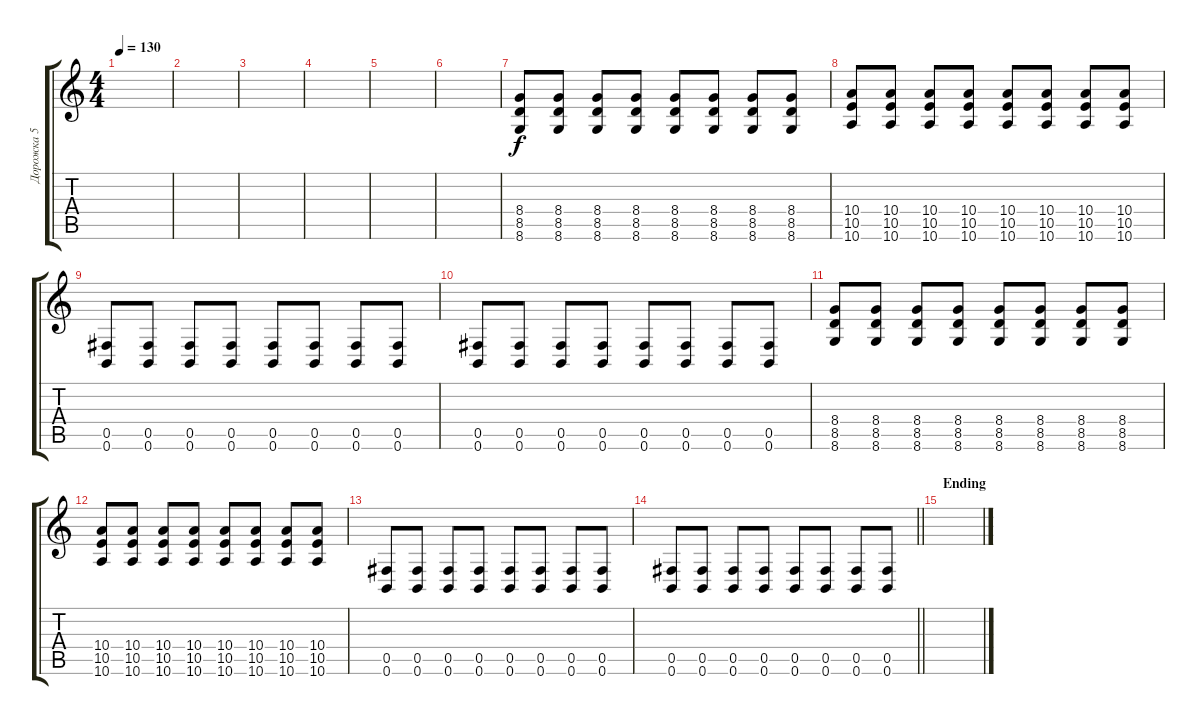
\track ("Дорожка 5" "Дорожка 5") {instrument distortionguitar}
\staff {score tabs}
\tuning (Db4 Ab3 E3 B2 Gb2 B1) {hide}
\ts (4 4)
\tempo 130
\clef g2
\ks c
|
|
|
|
|
|
(8.4 8.5 8.6).8 (8.4 8.5 8.6).8 (8.4 8.5 8.6).8 (8.4 8.5 8.6).8 (8.4 8.5 8.6).8 (8.4 8.5 8.6).8 (8.4 8.5 8.6).8 (8.4 8.5 8.6).8 |
(10.4 10.5 10.6).8 (10.4 10.5 10.6).8 (10.4 10.5 10.6).8 (10.4 10.5 10.6).8 (10.4 10.5 10.6).8 (10.4 10.5 10.6).8 (10.4 10.5 10.6).8 (10.4 10.5 10.6).8 |
(0.5 0.6).8 (0.5 0.6).8 (0.5 0.6).8 (0.5 0.6).8 (0.5 0.6).8 (0.5 0.6).8 (0.5 0.6).8 (0.5 0.6).8 |
(0.5 0.6).8 (0.5 0.6).8 (0.5 0.6).8 (0.5 0.6).8 (0.5 0.6).8 (0.5 0.6).8 (0.5 0.6).8 (0.5 0.6).8 |
(8.4 8.5 8.6).8 (8.4 8.5 8.6).8 (8.4 8.5 8.6).8 (8.4 8.5 8.6).8 (8.4 8.5 8.6).8 (8.4 8.5 8.6).8 (8.4 8.5 8.6).8 (8.4 8.5 8.6).8 |
(10.4 10.5 10.6).8 (10.4 10.5 10.6).8 (10.4 10.5 10.6).8 (10.4 10.5 10.6).8 (10.4 10.5 10.6).8 (10.4 10.5 10.6).8 (10.4 10.5 10.6).8 (10.4 10.5 10.6).8 |
(0.5 0.6).8 (0.5 0.6).8 (0.5 0.6).8 (0.5 0.6).8 (0.5 0.6).8 (0.5 0.6).8 (0.5 0.6).8 (0.5 0.6).8 |
\barLineRight lightlight
(0.5 0.6).8 (0.5 0.6).8 (0.5 0.6).8 (0.5 0.6).8 (0.5 0.6).8 (0.5 0.6).8 (0.5 0.6).8 (0.5 0.6).8 |
\section ("" "Ending")
